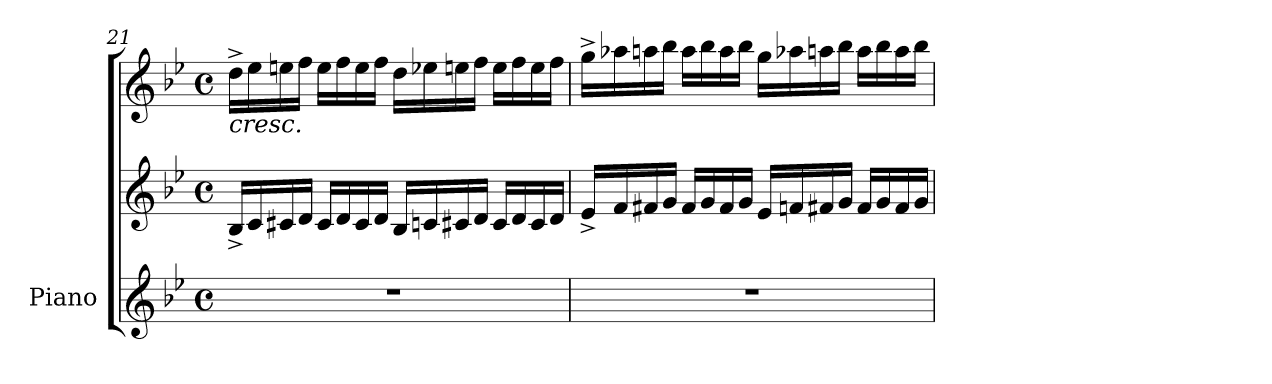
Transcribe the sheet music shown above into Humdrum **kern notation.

**kern	**kern	**kern
*part1	*part1	*part1
*staff3	*staff2	*staff1
*I"Piano	*	*
*I'Pno	*	*
*clefG2	*clefG2	*clefG2
*k[b-e-]	*k[b-e-]	*k[b-e-]
*M4/4	*M4/4	*M4/4
*met(c)	*met(c)	*met(c)
=21	=21	=21
!	!	!LO:TX:b:i:t=cresc.
1r	16B-^>/LL	16dd^\LL
.	16c/	16ee-\
.	16c#X/	16een\
.	16d/JJ	16ff\JJ
.	16c#/LL	16ee\LL
.	16d/	16ff\
.	16c#/	16ee\
.	16d/JJ	16ff\JJ
.	16B-/LL	16dd\LL
.	16cn/	16ee-X\
.	16c#X/	16een\
.	16d/JJ	16ff\JJ
.	16c#/LL	16ee\LL
.	16d/	16ff\
.	16c#/	16ee\
.	16d/JJ	16ff\JJ
!!LO:LB:g=z
=22	=22	=22
1r	16e-^>/LL	16gg^<\LL
.	16f/	16aa-X\
.	16f#X/	16aan\
.	16g/JJ	16bb-\JJ
.	16f#/LL	16aa\LL
.	16g/	16bb-\
.	16f#/	16aa\
.	16g/JJ	16bb-\JJ
.	16e-/LL	16gg\LL
.	16fn/	16aa-X\
.	16f#X/	16aan\
.	16g/JJ	16bb-\JJ
.	16f#/LL	16aa\LL
.	16g/	16bb-\
.	16f#/	16aa\
.	16g/JJ	16bb-\JJ
=	=	=
*-	*-	*-
